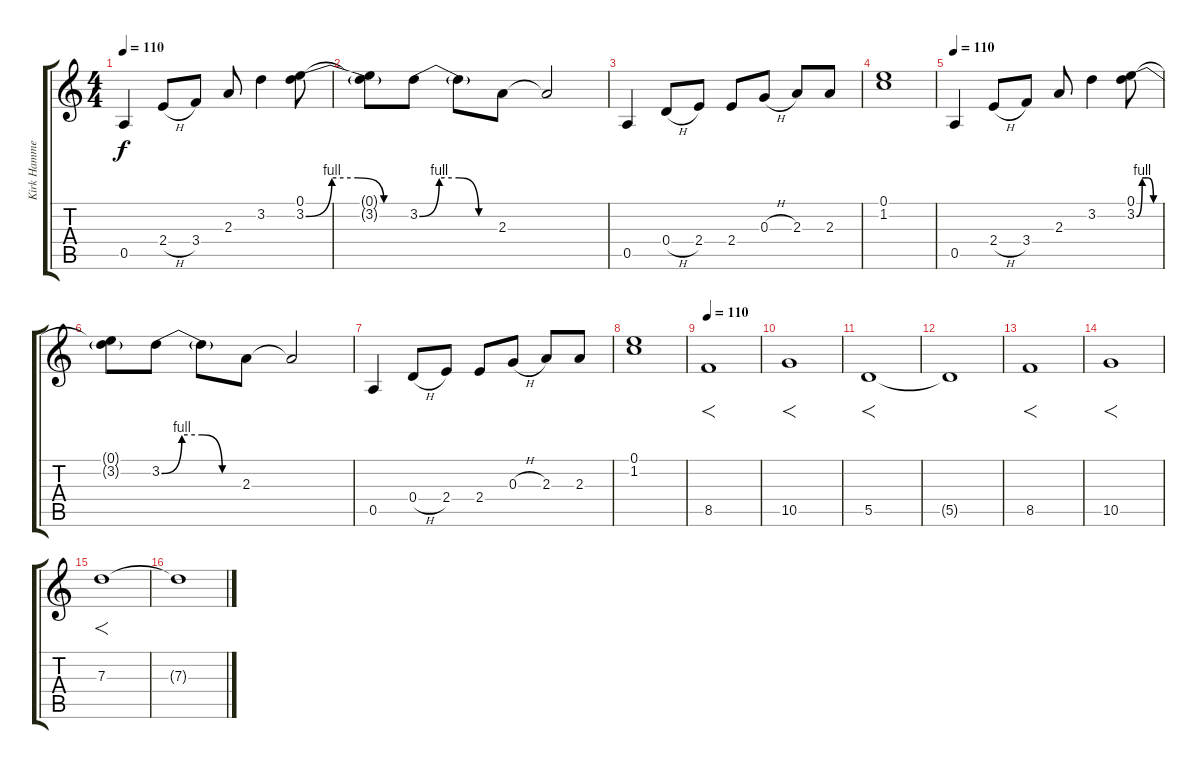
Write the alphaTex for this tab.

\track ("Kirk Hammett" "Kirk Hamme") {instrument overdrivenguitar}
\staff {score tabs}
\tuning (E4 B3 G3 D3 A2 E2) {hide}
\ts (4 4)
\tempo 110
\clef g2
\ks c
0.5.4{dy f} 2.4{h}.8 3.4.8 2.3.8 3.2.4 (0.1 3.2{be (custom 0 0 15 4 30 4 45 0 60 0)}).8 |
(0.1{t} 3.2{t}).8 3.2{be (custom 0 0 15 4 30 4 45 0 60 0)}.8 3.2{t}.8 2.3.8 2.3{t}.2 |
0.5.4 0.4{h}.8 2.4.8 2.4.8 0.3{h}.8 2.3.8 2.3.8 |
(0.1 1.2).1 |
\tempo 110
0.5.4 2.4{h}.8 3.4.8 2.3.8 3.2.4 (0.1 3.2{be (custom 0 0 15 4 30 4 45 0 60 0)}).8 |
(0.1{t} 3.2{t}).8 3.2{be (custom 0 0 15 4 30 4 45 0 60 0)}.8 3.2{t}.8 2.3.8 2.3{t}.2 |
0.5.4 0.4{h}.8 2.4.8 2.4.8 0.3{h}.8 2.3.8 2.3.8 |
(0.1 1.2).1 |
\tempo 110
8.5.1{f} |
10.5.1{f} |
5.5.1{f} |
5.5{t}.1 |
8.5.1{f} |
10.5.1{f} |
7.3.1{f} |
7.3{t}.1
